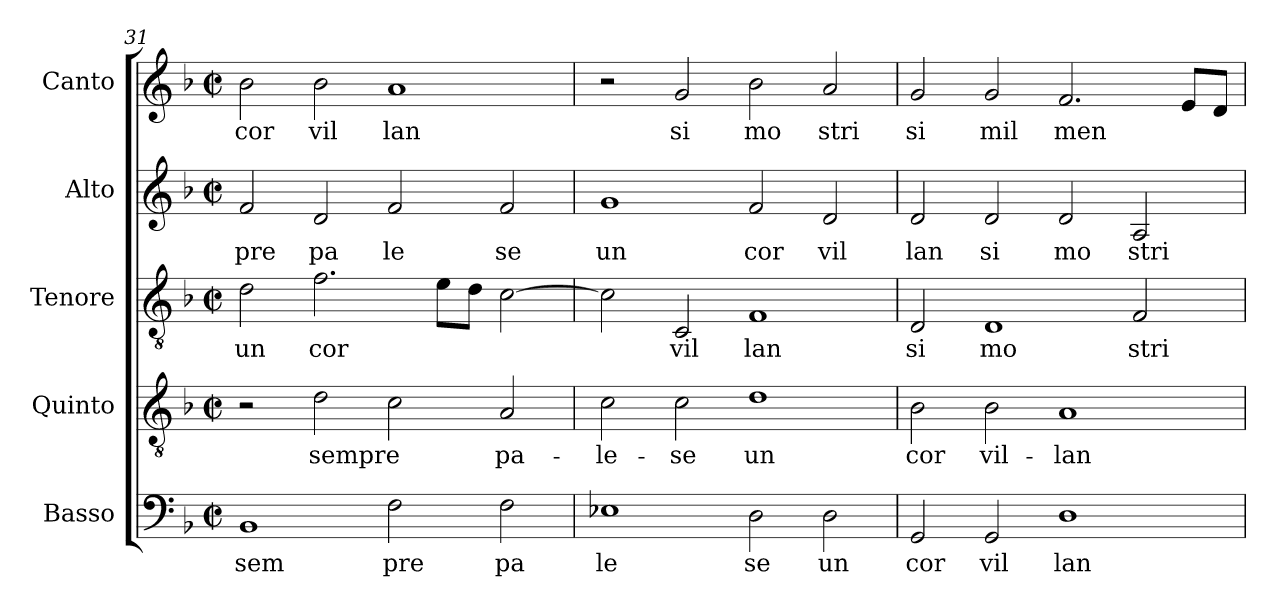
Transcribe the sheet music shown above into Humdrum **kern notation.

**kern	**text	**kern	**text	**kern	**text	**kern	**text	**kern	**text
*part5	*part5	*part4	*part4	*part3	*part3	*part2	*part2	*part1	*part1
*staff5	*staff5	*staff4	*staff4	*staff3	*staff3	*staff2	*staff2	*staff1	*staff1
*I"Basso	*	*I"Quinto	*	*I"Tenore	*	*I"Alto	*	*I"Canto	*
!!LO:LB:g=z
*clefF4	*	*clefGv2	*	*clefGv2	*	*clefG2	*	*clefG2	*
*k[b-]	*	*k[b-]	*	*k[b-]	*	*k[b-]	*	*k[b-]	*
*F:	*	*F:	*	*F:	*	*F:	*	*F:	*
*M2/2	*	*M2/2	*	*M2/2	*	*M2/2	*	*M2/2	*
*met(c|)	*	*met(c|)	*	*met(c|)	*	*met(c|)	*	*met(c|)	*
=31	=31	=31	=31	=31	=31	=31	=31	=31	=31
!	!LO:LY:b:cj	!	!	!	!LO:LY:b:cj	!	!LO:LY:b:cj	!	!LO:LY:b:cj
1BB-	sem	2r	.	2d\	un	2f/	pre	2b-\	cor
!	!	!	!LO:LY:b:cj	!	!LO:LY:b	!	!LO:LY:b:cj	!	!LO:LY:b:cj
.	.	2d\	sempre	2.f\	cor	2d/	pa	2b-\	vil
!	!LO:LY:b:cj	!	!	!	!	!	!LO:LY:b:cj	!	!LO:LY:b:cj
2F\	pre	2c\	.	.	.	2f/	le	1a	lan
.	.	.	.	8e\L	.	.	.	.	.
.	.	.	.	8d\J	.	.	.	.	.
!	!LO:LY:b:cj	!	!LO:LY:b:cj	!	!	!	!LO:LY:b:cj	!	!
2F\	pa	2A/	pa-	[>2c\	.	2f/	se	.	.
=32	=32	=32	=32	=32	=32	=32	=32	=32	=32
!	!LO:LY:b:cj	!	!LO:LY:b:cj	!	!	!	!LO:LY:b:cj	!	!
1E-X	le	2c\	-le-	2c\]	.	1g	un	2r	.
!	!	!	!LO:LY:b:cj	!	!LO:LY:b:cj	!	!	!	!LO:LY:b:cj
.	.	2c\	-se	2C/	vil	.	.	2g/	si
!	!LO:LY:b:cj	!	!LO:LY:b:cj	!	!LO:LY:b:cj	!	!LO:LY:b:cj	!	!LO:LY:b:cj
2D\	se	1d	un	1F	lan	2f/	cor	2b-\	mo
!	!LO:LY:b:cj	!	!	!	!	!	!LO:LY:b:cj	!	!LO:LY:b:cj
2D\	un	.	.	.	.	2d/	vil	2a/	stri
=33	=33	=33	=33	=33	=33	=33	=33	=33	=33
!	!LO:LY:b:cj	!	!LO:LY:b:cj	!	!LO:LY:b:cj	!	!LO:LY:b:cj	!	!LO:LY:b:cj
2GG/	cor	2B-\	cor	2D/	si	2d/	lan	2g/	si
!	!LO:LY:b:cj	!	!LO:LY:b:cj	!	!LO:LY:b:cj	!	!LO:LY:b:cj	!	!LO:LY:b:cj
2GG/	vil	2B-\	vil-	1D	mo	2d/	si	2g/	mil
!	!LO:LY:b:cj	!	!LO:LY:b:cj	!	!	!	!LO:LY:b:cj	!	!LO:LY:b
1D	lan	1A	-lan	.	.	2d/	mo	2.f/	men
!	!	!	!	!	!LO:LY:b:cj	!	!LO:LY:b:cj	!	!
.	.	.	.	2F/	stri	2A/	stri	.	.
.	.	.	.	.	.	.	.	8e/L	.
.	.	.	.	.	.	.	.	8d/J	.
=	=	=	=	=	=	=	=	=	=
*-	*-	*-	*-	*-	*-	*-	*-	*-	*-
